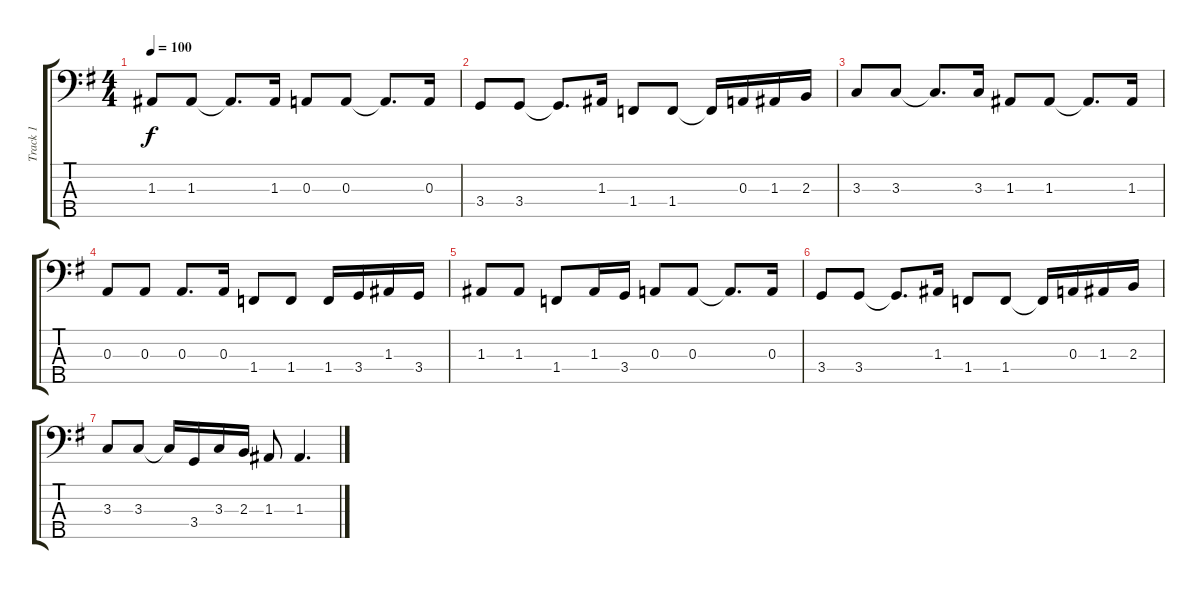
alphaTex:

\track ("Track 1" "Track 1") {instrument electricbassfinger}
\staff {score tabs}
\tuning (G2 D2 A1 E1 B0) {hide}
\ts (4 4)
\tempo 100
\clef f4
\ks g
1.3.8{dy f} 1.3.8 1.3{t}.8{d} 1.3.16 0.3.8 0.3.8 0.3{t}.8{d} 0.3.16 |
3.4.8 3.4.8 3.4{t}.8{d} 1.3.16 1.4.8 1.4.8 1.4{t}.16 0.3.16 1.3.16 2.3.16 |
3.3.8 3.3.8 3.3{t}.8{d} 3.3.16 1.3.8 1.3.8 1.3{t}.8{d} 1.3.16 |
0.3.8 0.3.8 0.3.8{d} 0.3.16 1.4.8 1.4.8 1.4.16 3.4.16 1.3.16 3.4.16 |
1.3.8 1.3.8 1.4.8 1.3.16 3.4.16 0.3.8 0.3.8 0.3{t}.8{d} 0.3.16 |
3.4.8 3.4.8 3.4{t}.8{d} 1.3.16 1.4.8 1.4.8 1.4{t}.16 0.3.16 1.3.16 2.3.16 |
3.3.8 3.3.8 3.3{t}.16 3.4.16 3.3.16 2.3.16 1.3.8 1.3.4{d}
